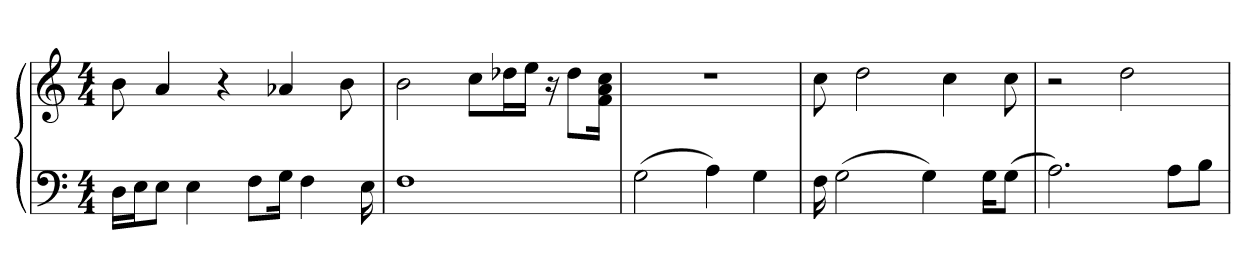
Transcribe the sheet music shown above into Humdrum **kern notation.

**kern	**kern
*part1	*part1
*staff2	*staff1
*clefF4	*clefG2
*k[]	*k[]
*M4/4	*M4/4
=1	=1
16D\LL	8b
16E\J	.
8E\J	4a
4E	.
.	4r
8F\L	.
16G\Jk	4a-X
4F	.
.	8b
16E	.
=2	=2
1F	2b
.	8cc\L
.	16dd-X\L
.	16ee\JJ
.	16r
.	8dd-\L
.	16f\ 16a\ 16cc\Jk
=3	=3
(2G	1r
4A)	.
4G	.
=4	=4
16F	8cc
(2G	.
.	2dd
4G)	.
.	4cc
16G\KL	.
(8G\J	8cc
=5	=5
2.A)	2r
.	2dd
8A\L	.
8B\J	.
=	=
*-	*-
